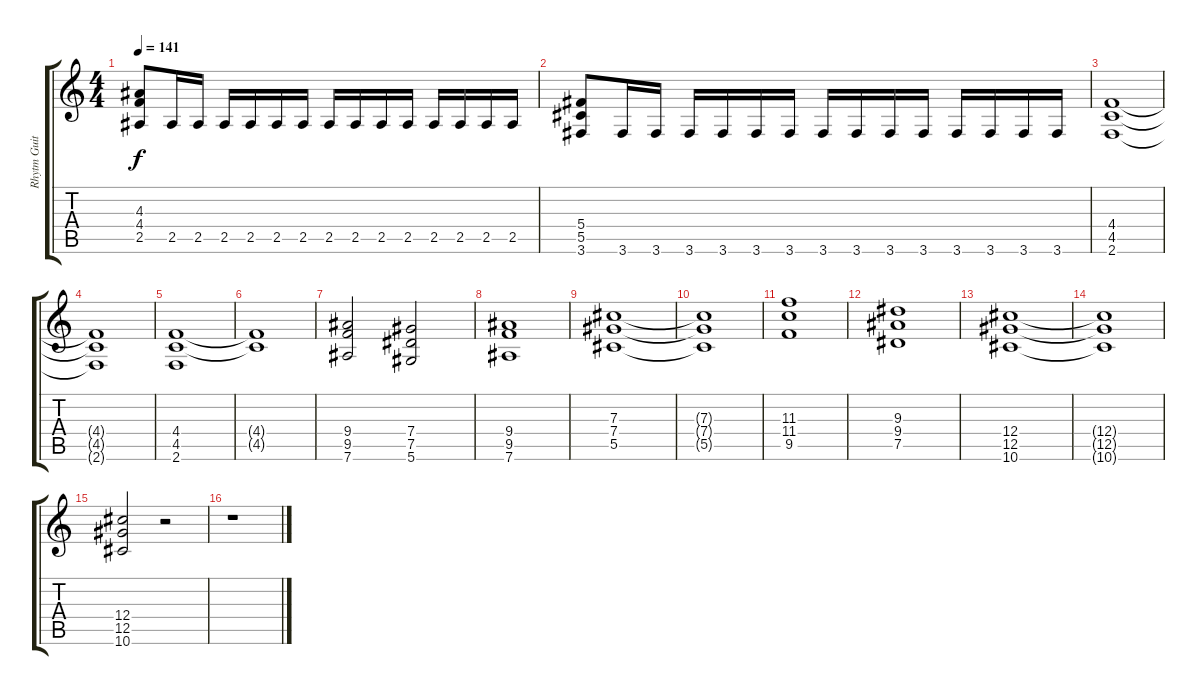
\track ("Rhytm Guitar" "Rhytm Guit") {instrument distortionguitar}
\staff {score tabs}
\tuning (Eb4 Bb3 Gb3 Db3 Ab2 Eb2) {hide}
\ts (4 4)
\tempo 141
\clef g2
\ks c
(4.3 4.4 2.5).8{dy f} 2.5.16 2.5.16 2.5.16 2.5.16 2.5.16 2.5.16 2.5.16 2.5.16 2.5.16 2.5.16 2.5.16 2.5.16 2.5.16 2.5.16 |
(5.4 5.5 3.6).8 3.6.16 3.6.16 3.6.16 3.6.16 3.6.16 3.6.16 3.6.16 3.6.16 3.6.16 3.6.16 3.6.16 3.6.16 3.6.16 3.6.16 |
(4.4 4.5 2.6).1 |
(4.4{t} 4.5{t} 2.6{t}).1 |
(4.4 4.5 2.6).1 |
(4.4{t} 4.5{t}).1 |
(9.4 9.5 7.6).2 (7.4 7.5 5.6).2 |
(9.4 9.5 7.6).1 |
(7.3 7.4 5.5).1 |
(7.3{t} 7.4{t} 5.5{t}).1 |
(11.3 11.4 9.5).1 |
(9.3 9.4 7.5).1 |
(12.4 12.5 10.6).1 |
(12.4{t} 12.5{t} 10.6{t}).1 |
(12.4 12.5 10.6).2 r.2 |
r.1
